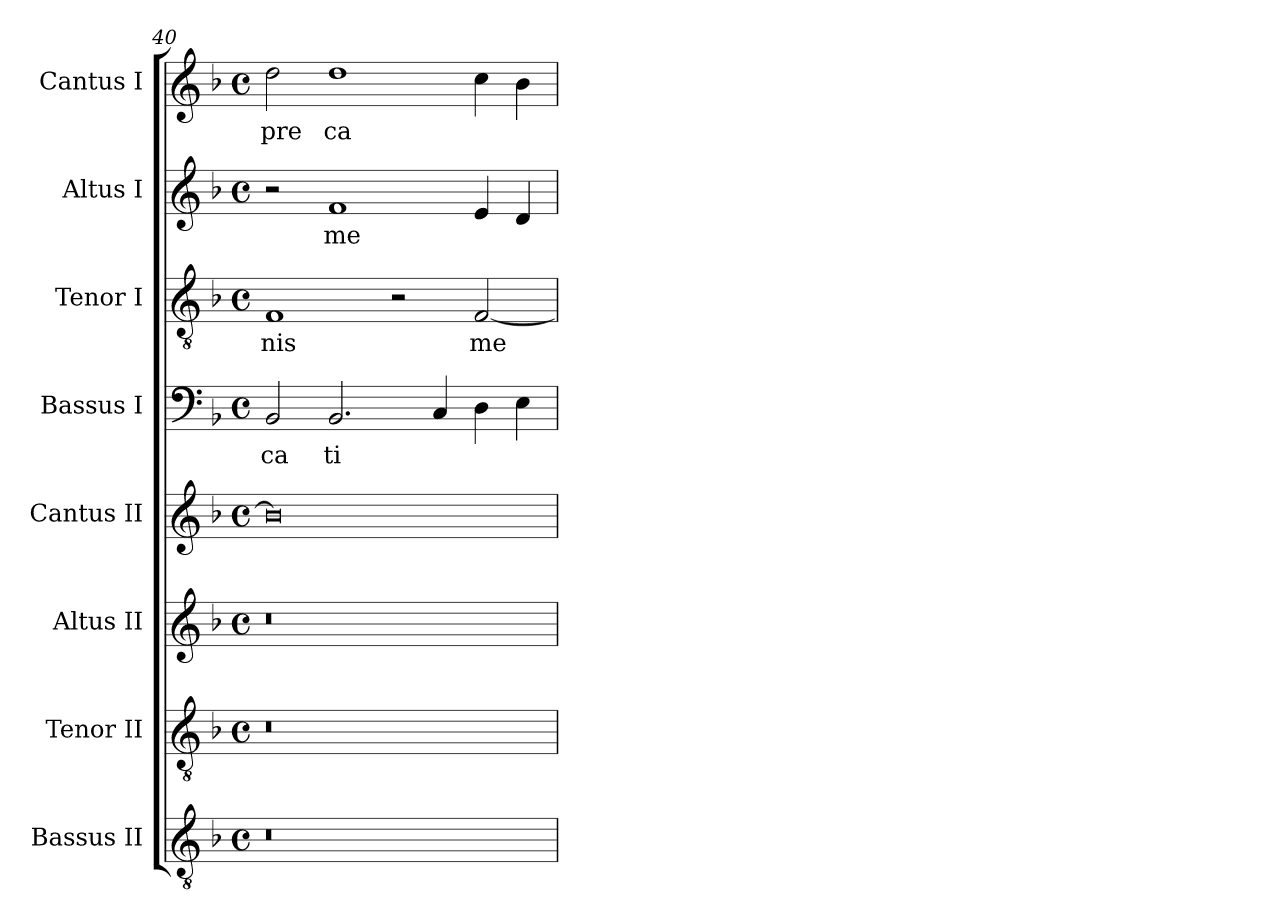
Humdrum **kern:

**kern	**kern	**kern	**kern	**kern	**text	**kern	**text	**kern	**text	**kern	**text
*part8	*part7	*part6	*part5	*part4	*part4	*part3	*part3	*part2	*part2	*part1	*part1
*staff8	*staff7	*staff6	*staff5	*staff4	*staff4	*staff3	*staff3	*staff2	*staff2	*staff1	*staff1
*I"Bassus II	*I"Tenor II	*I"Altus II	*I"Cantus II	*I"Bassus I	*	*I"Tenor I	*	*I"Altus I	*	*I"Cantus I	*
!!LO:PB:g=z
*clefGv2	*clefGv2	*clefG2	*clefG2	*clefF4	*	*clefGv2	*	*clefG2	*	*clefG2	*
*k[b-]	*k[b-]	*k[b-]	*k[b-]	*k[b-]	*	*k[b-]	*	*k[b-]	*	*k[b-]	*
*F:	*F:	*F:	*F:	*F:	*	*F:	*	*F:	*	*F:	*
*M4/4	*M4/4	*M4/4	*M4/4	*M4/4	*	*M4/4	*	*M4/4	*	*M4/4	*
*met(c)	*met(c)	*met(c)	*met(c)	*met(c)	*	*met(c)	*	*met(c)	*	*met(c)	*
=40	=40	=40	=40	=40	=40	=40	=40	=40	=40	=40	=40
!	!	!	!	!	!LO:LY:b:cj	!	!LO:LY:b:cj	!	!	!	!LO:LY:b:cj
0r	0r	0r	0b-]	2BB-/	ca	1F	-nis	2r	.	2dd\	pre
!	!	!	!	!	!LO:LY:b:cj	!	!	!	!LO:LY:b:cj	!	!LO:LY:b:cj
.	.	.	.	2.BB-/	ti	.	.	1f	me	1dd	ca
.	.	.	.	.	.	2r	.	.	.	.	.
.	.	.	.	4C/	.	.	.	.	.	.	.
!	!	!	!	!	!	!	!LO:LY:b	!	!	!	!
.	.	.	.	4D\	.	[<2F/	me-	4e/	.	4cc\	.
.	.	.	.	4E\	.	.	.	4d/	.	4b-\	.
=	=	=	=	=	=	=	=	=	=	=	=
*-	*-	*-	*-	*-	*-	*-	*-	*-	*-	*-	*-
